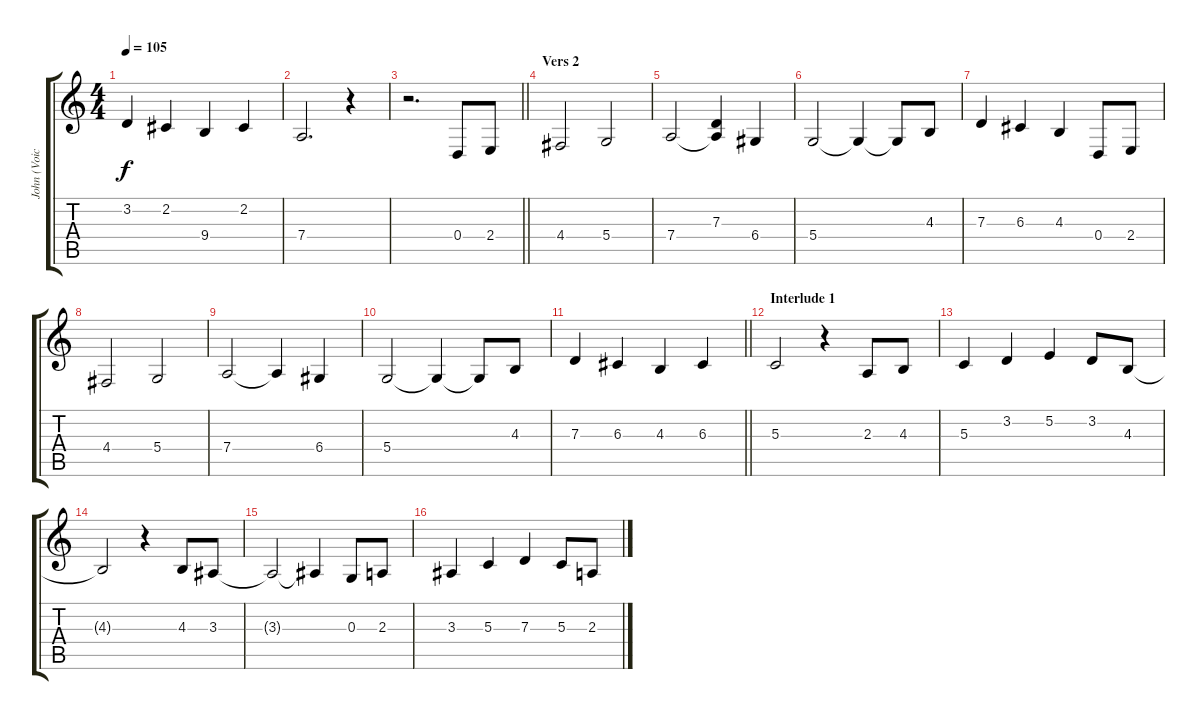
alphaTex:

\track ("John (Voice)" "John (Voic") {instrument altosax}
\staff {score tabs}
\tuning (E4 B3 G3 D3 A2 E2) {hide}
\ts (4 4)
\tempo 105
\clef g2
\ks c
3.2.4{dy f} 2.2.4 9.4.4 2.2.4 |
7.4.2{d} r.4 |
\barLineRight lightlight
r.2{d} 0.4.8 2.4.8 |
\section ("" "Vers 2")
4.4.2 5.4.2 |
7.4.2 (7.3 7.4{t}).4 6.4.4 |
5.4.2 5.4{t}.4 5.4{t}.8 4.3.8 |
7.3.4 6.3.4 4.3.4 0.4.8 2.4.8 |
4.4.2 5.4.2 |
7.4.2 7.4{t}.4 6.4.4 |
5.4.2 5.4{t}.4 5.4{t}.8 4.3.8 |
\barLineRight lightlight
7.3.4 6.3.4 4.3.4 6.3.4 |
\section ("" "Interlude 1")
5.3.2 r.4 2.3.8 4.3.8 |
5.3.4 3.2.4 5.2.4 3.2.8 4.3.8 |
4.3{t}.2 r.4 4.3.8 3.3.8 |
3.3{t}.2 3.3{t}.4 0.3.8 2.3.8 |
3.3.4 5.3.4 7.3.4 5.3.8 2.3.8
